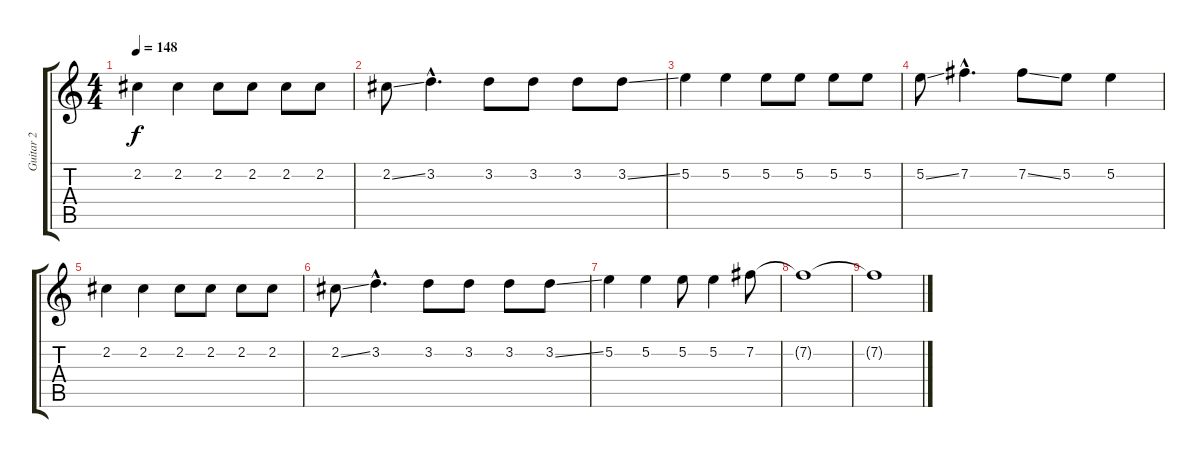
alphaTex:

\track ("Guitar 2" "Guitar 2") {instrument electricguitarclean}
\staff {score tabs}
\tuning (E4 B3 G3 D3 A2 E2) {hide}
\ts (4 4)
\tempo 148
\clef g2
\ks c
2.2.4{dy f} 2.2.4 2.2.8 2.2.8 2.2.8 2.2.8 |
2.2{ss}.8 3.2{hac}.4{d} 3.2.8 3.2.8 3.2.8 3.2{ss}.8 |
5.2.4 5.2.4 5.2.8 5.2.8 5.2.8 5.2.8 |
5.2{ss}.8 7.2{hac}.4{d} 7.2{ss}.8 5.2.8 5.2.4 |
2.2.4 2.2.4 2.2.8 2.2.8 2.2.8 2.2.8 |
2.2{ss}.8 3.2{hac}.4{d} 3.2.8 3.2.8 3.2.8 3.2{ss}.8 |
5.2.4 5.2.4 5.2.8 5.2.4 7.2.8 |
7.2{t}.1 |
7.2{t}.1
